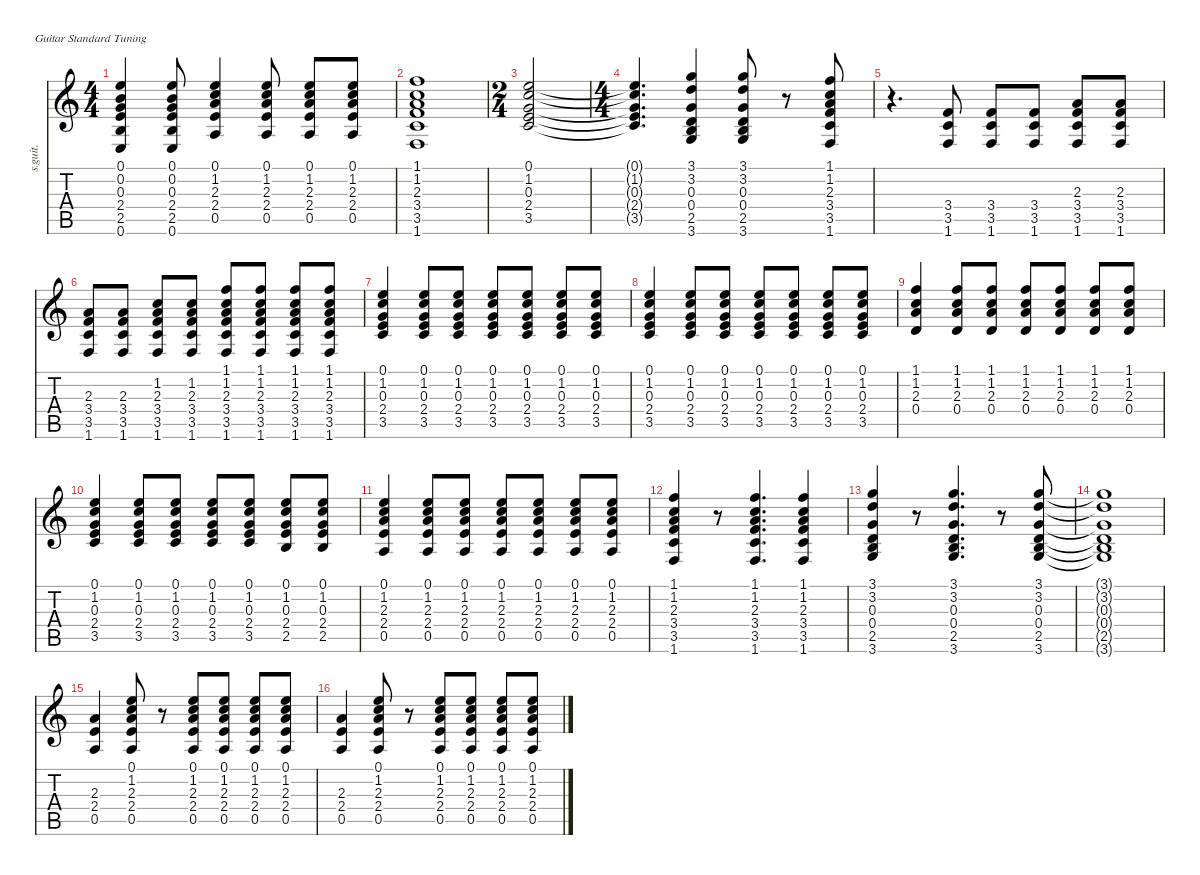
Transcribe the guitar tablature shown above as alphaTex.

\defaultSystemsLayout 4
\hideDynamics
\bracketExtendMode nobrackets
\track ("Paul Keough (Acoustic Guitar)" "s.guit.") {instrument acousticguitarsteel}
\staff {score tabs}
\tuning (E4 B3 G3 D3 A2 E2)
\ts (4 4)
\tempo (107 hide)
\clef g2
\ks c
(0.1 0.2 0.3 2.4 2.5 0.6).4{dy mp} (0.1 0.2 0.3 2.4 2.5 0.6).8 (0.1 1.2 2.3 2.4 0.5).4 (0.1 1.2 2.3 2.4 0.5).8 (0.1 1.2 2.3 2.4 0.5).8 (0.1 1.2 2.3 2.4 0.5).8 |
(1.1 1.2 2.3 3.4 3.5 1.6).1 |
\ts (2 4)
\beaming (8 2 2 2 2)
(0.1 1.2 0.3 2.4 3.5).2 |
\ts (4 4)
\beaming (8 2 2 2 2)
(0.1{t} 1.2{t} 0.3{t} 2.4{t} 3.5{t}).4{d dy f} (3.1 3.2 0.3 0.4 2.5 3.6).4{dy mp} (3.1 3.2 0.3 0.4 2.5 3.6).8 r.8 (1.1 1.2 2.3 3.4 3.5 1.6).8 |
r.4{d} (3.4 3.5 1.6).8 (3.4 3.5 1.6).8 (3.4 3.5 1.6).8 (2.3 3.4 3.5 1.6).8 (2.3 3.4 3.5 1.6).8 |
(2.3 3.4 3.5 1.6).8 (2.3 3.4 3.5 1.6).8 (1.2 2.3 3.4 3.5 1.6).8 (1.2 2.3 3.4 3.5 1.6).8 (1.1 1.2 2.3 3.4 3.5 1.6).8 (1.1 1.2 2.3 3.4 3.5 1.6).8 (1.1 1.2 2.3 3.4 3.5 1.6).8 (1.1 1.2 2.3 3.4 3.5 1.6).8 |
(0.1 1.2 0.3 2.4 3.5).4 (0.1 1.2 0.3 2.4 3.5).8 (0.1 1.2 0.3 2.4 3.5).8 (0.1 1.2 0.3 2.4 3.5).8 (0.1 1.2 0.3 2.4 3.5).8 (0.1 1.2 0.3 2.4 3.5).8 (0.1 1.2 0.3 2.4 3.5).8 |
(0.1 1.2 0.3 2.4 3.5).4 (0.1 1.2 0.3 2.4 3.5).8 (0.1 1.2 0.3 2.4 3.5).8 (0.1 1.2 0.3 2.4 3.5).8 (0.1 1.2 0.3 2.4 3.5).8 (0.1 1.2 0.3 2.4 3.5).8 (0.1 1.2 0.3 2.4 3.5).8 |
(1.1 1.2 2.3 0.4).4 (1.1 1.2 2.3 0.4).8 (1.1 1.2 2.3 0.4).8 (1.1 1.2 2.3 0.4).8 (1.1 1.2 2.3 0.4).8 (1.1 1.2 2.3 0.4).8 (1.1 1.2 2.3 0.4).8 |
(0.1 1.2 0.3 2.4 3.5).4 (0.1 1.2 0.3 2.4 3.5).8 (0.1 1.2 0.3 2.4 3.5).8 (0.1 1.2 0.3 2.4 3.5).8 (0.1 1.2 0.3 2.4 3.5).8 (0.1 1.2 0.3 2.4 2.5).8 (0.1 1.2 0.3 2.4 2.5).8 |
(0.1 1.2 2.3 2.4 0.5).4 (0.1 1.2 2.3 2.4 0.5).8 (0.1 1.2 2.3 2.4 0.5).8 (0.1 1.2 2.3 2.4 0.5).8 (0.1 1.2 2.3 2.4 0.5).8 (0.1 1.2 2.3 2.4 0.5).8 (0.1 1.2 2.3 2.4 0.5).8 |
(1.1 1.2 2.3 3.4 3.5 1.6).4 r.8 (1.1 1.2 2.3 3.4 3.5 1.6).4{d} (1.1 1.2 2.3 3.4 3.5 1.6).4 |
(3.1 3.2 0.3 0.4 2.5 3.6).4 r.8 (3.1 3.2 0.3 0.4 2.5 3.6).4{d} r.8 (3.1 3.2 0.3 0.4 2.5 3.6).8 |
(3.1{t} 3.2{t} 0.3{t} 0.4{t} 2.5{t} 3.6{t}).1{dy f} |
(2.3 2.4 0.5).4{dy mp} (0.1 1.2 2.3 2.4 0.5).8 r.8 (0.1 1.2 2.3 2.4 0.5).8 (0.1 1.2 2.3 2.4 0.5).8 (0.1 1.2 2.3 2.4 0.5).8 (0.1 1.2 2.3 2.4 0.5).8 |
(2.3 2.4 0.5).4 (0.1 1.2 2.3 2.4 0.5).8 r.8 (0.1 1.2 2.3 2.4 0.5).8 (0.1 1.2 2.3 2.4 0.5).8 (0.1 1.2 2.3 2.4 0.5).8 (0.1 1.2 2.3 2.4 0.5).8
